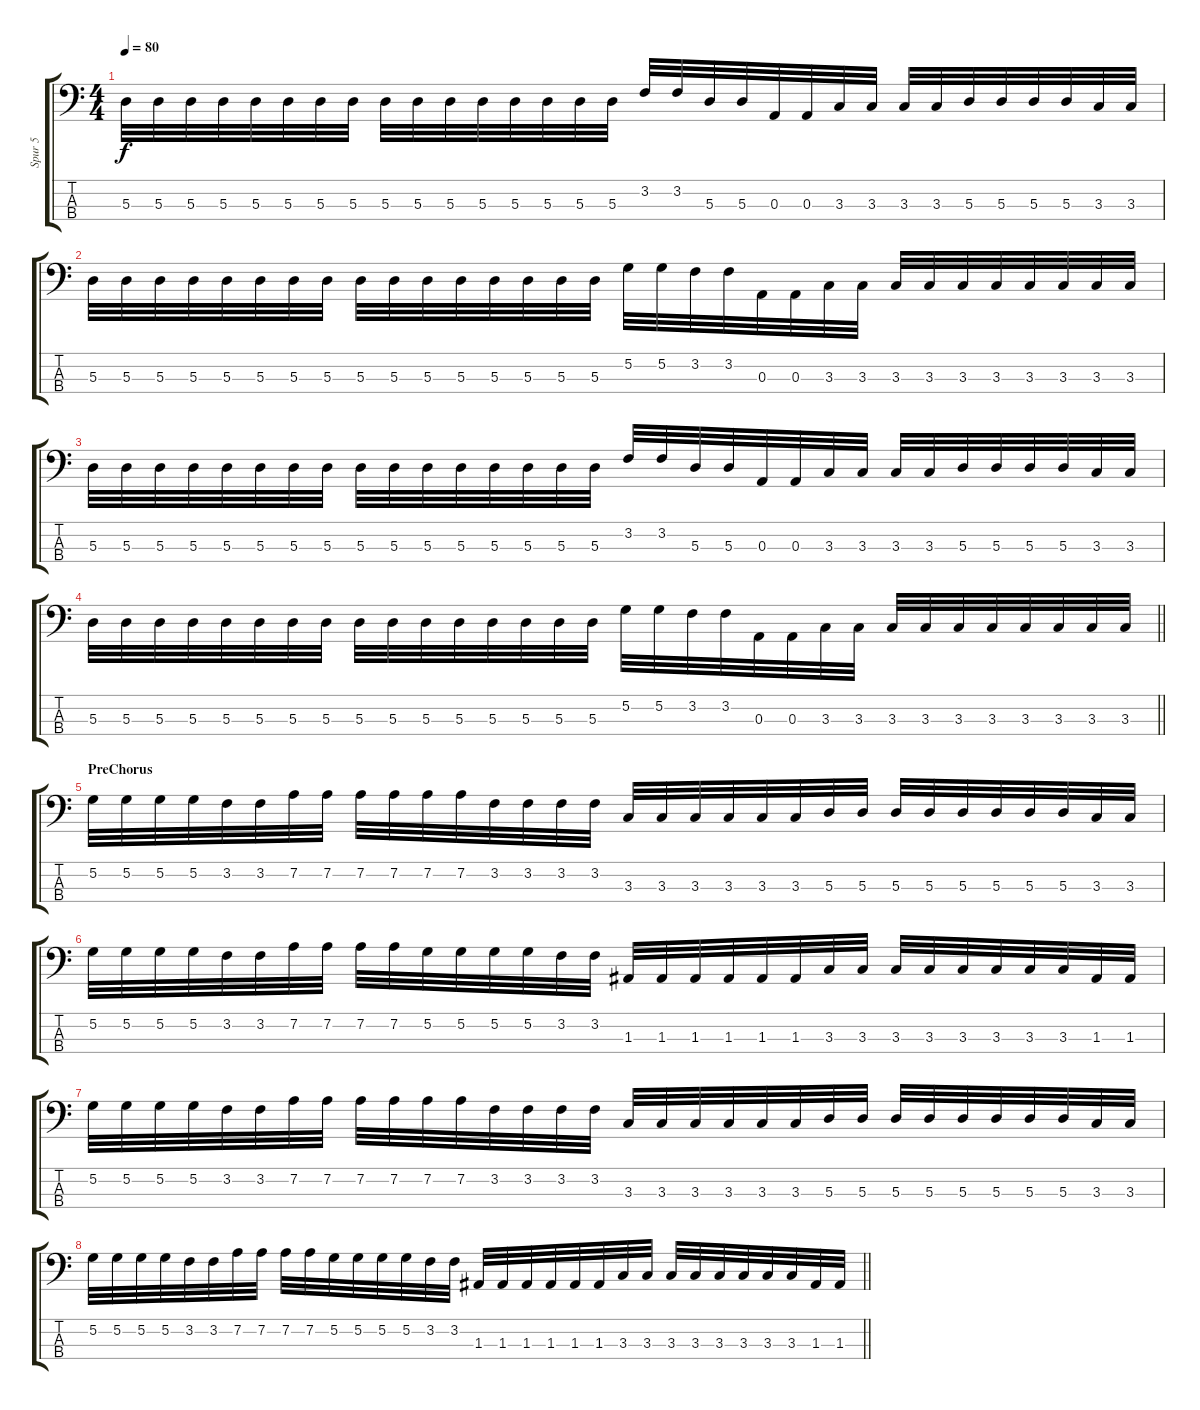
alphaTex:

\track ("Spur 5" "Spur 5") {instrument electricbassfinger}
\staff {score tabs}
\tuning (G2 D2 A1 E1) {hide}
\ts (4 4)
\tempo 80
\clef f4
\ks c
5.3.32{dy f} 5.3.32 5.3.32 5.3.32 5.3.32 5.3.32 5.3.32 5.3.32 5.3.32 5.3.32 5.3.32 5.3.32 5.3.32 5.3.32 5.3.32 5.3.32 3.2.32 3.2.32 5.3.32 5.3.32 0.3.32 0.3.32 3.3.32 3.3.32 3.3.32 3.3.32 5.3.32 5.3.32 5.3.32 5.3.32 3.3.32 3.3.32 |
5.3.32 5.3.32 5.3.32 5.3.32 5.3.32 5.3.32 5.3.32 5.3.32 5.3.32 5.3.32 5.3.32 5.3.32 5.3.32 5.3.32 5.3.32 5.3.32 5.2.32 5.2.32 3.2.32 3.2.32 0.3.32 0.3.32 3.3.32 3.3.32 3.3.32 3.3.32 3.3.32 3.3.32 3.3.32 3.3.32 3.3.32 3.3.32 |
5.3.32 5.3.32 5.3.32 5.3.32 5.3.32 5.3.32 5.3.32 5.3.32 5.3.32 5.3.32 5.3.32 5.3.32 5.3.32 5.3.32 5.3.32 5.3.32 3.2.32 3.2.32 5.3.32 5.3.32 0.3.32 0.3.32 3.3.32 3.3.32 3.3.32 3.3.32 5.3.32 5.3.32 5.3.32 5.3.32 3.3.32 3.3.32 |
\barLineRight lightlight
5.3.32 5.3.32 5.3.32 5.3.32 5.3.32 5.3.32 5.3.32 5.3.32 5.3.32 5.3.32 5.3.32 5.3.32 5.3.32 5.3.32 5.3.32 5.3.32 5.2.32 5.2.32 3.2.32 3.2.32 0.3.32 0.3.32 3.3.32 3.3.32 3.3.32 3.3.32 3.3.32 3.3.32 3.3.32 3.3.32 3.3.32 3.3.32 |
\section ("" "PreChorus")
5.2.32 5.2.32 5.2.32 5.2.32 3.2.32 3.2.32 7.2.32 7.2.32 7.2.32 7.2.32 7.2.32 7.2.32 3.2.32 3.2.32 3.2.32 3.2.32 3.3.32 3.3.32 3.3.32 3.3.32 3.3.32 3.3.32 5.3.32 5.3.32 5.3.32 5.3.32 5.3.32 5.3.32 5.3.32 5.3.32 3.3.32 3.3.32 |
5.2.32 5.2.32 5.2.32 5.2.32 3.2.32 3.2.32 7.2.32 7.2.32 7.2.32 7.2.32 5.2.32 5.2.32 5.2.32 5.2.32 3.2.32 3.2.32 1.3.32 1.3.32 1.3.32 1.3.32 1.3.32 1.3.32 3.3.32 3.3.32 3.3.32 3.3.32 3.3.32 3.3.32 3.3.32 3.3.32 1.3.32 1.3.32 |
5.2.32 5.2.32 5.2.32 5.2.32 3.2.32 3.2.32 7.2.32 7.2.32 7.2.32 7.2.32 7.2.32 7.2.32 3.2.32 3.2.32 3.2.32 3.2.32 3.3.32 3.3.32 3.3.32 3.3.32 3.3.32 3.3.32 5.3.32 5.3.32 5.3.32 5.3.32 5.3.32 5.3.32 5.3.32 5.3.32 3.3.32 3.3.32 |
\barLineRight lightlight
5.2.32 5.2.32 5.2.32 5.2.32 3.2.32 3.2.32 7.2.32 7.2.32 7.2.32 7.2.32 5.2.32 5.2.32 5.2.32 5.2.32 3.2.32 3.2.32 1.3.32 1.3.32 1.3.32 1.3.32 1.3.32 1.3.32 3.3.32 3.3.32 3.3.32 3.3.32 3.3.32 3.3.32 3.3.32 3.3.32 1.3.32 1.3.32
